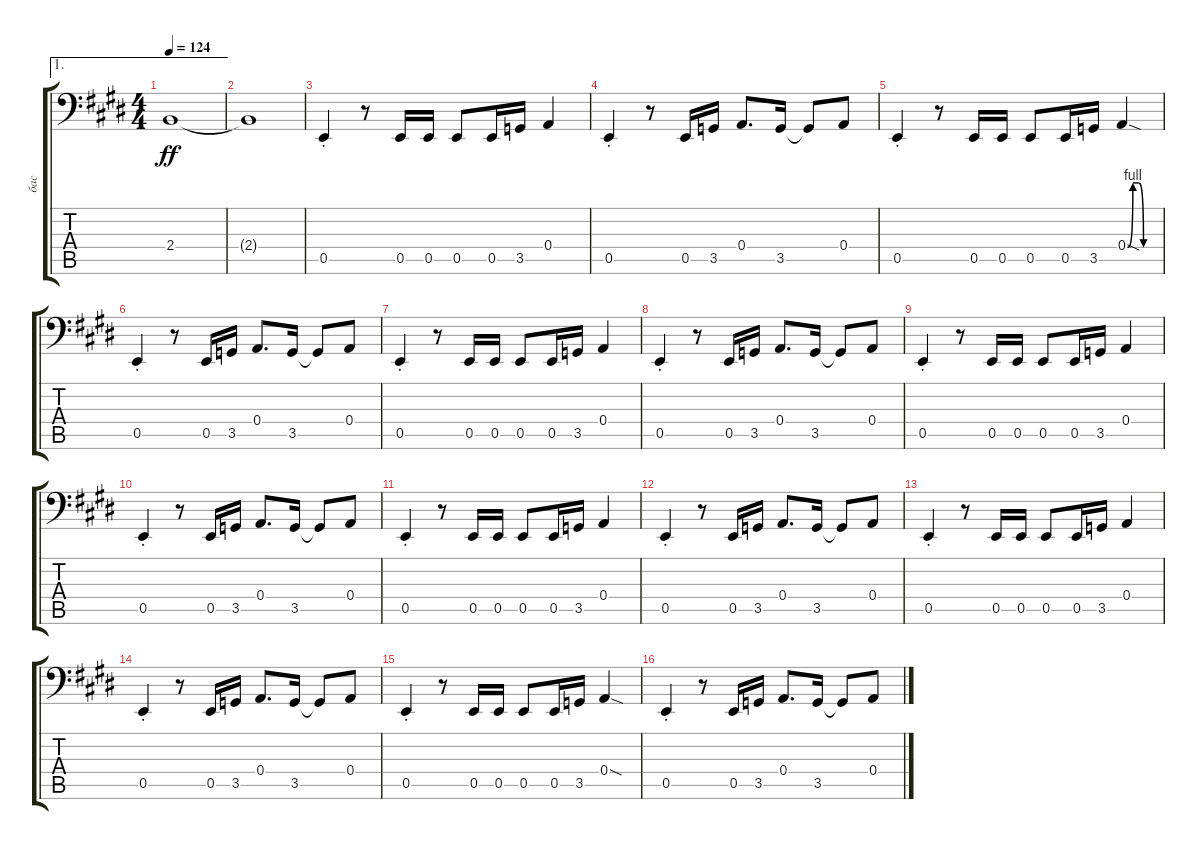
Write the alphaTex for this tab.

\track ("бас" "бас") {instrument electricbassfinger}
\staff {score tabs}
\tuning (C3 G2 D2 A1 E1 B0) {hide}
\ae 1
\ts (4 4)
\tempo 124
\clef f4
\ks e
2.4.1{dy ff} |
2.4{t}.1 |
0.5{st}.4 r.8 0.5.16 0.5.16 0.5.8 0.5.16 3.5.16 0.4.4 |
0.5{st}.4 r.8 0.5.16 3.5.16 0.4.8{d} 3.5.16 3.5{t}.8 0.4.8 |
0.5{st}.4 r.8 0.5.16 0.5.16 0.5.8 0.5.16 3.5.16 0.4{be (custom 0 0 10 4 20 4 30 0 60 0) sod}.4 |
0.5{st}.4 r.8 0.5.16 3.5.16 0.4.8{d} 3.5.16 3.5{t}.8 0.4.8 |
0.5{st}.4 r.8 0.5.16 0.5.16 0.5.8 0.5.16 3.5.16 0.4.4 |
0.5{st}.4 r.8 0.5.16 3.5.16 0.4.8{d} 3.5.16 3.5{t}.8 0.4.8 |
0.5{st}.4 r.8 0.5.16 0.5.16 0.5.8 0.5.16 3.5.16 0.4.4 |
0.5{st}.4 r.8 0.5.16 3.5.16 0.4.8{d} 3.5.16 3.5{t}.8 0.4.8 |
0.5{st}.4 r.8 0.5.16 0.5.16 0.5.8 0.5.16 3.5.16 0.4.4 |
0.5{st}.4 r.8 0.5.16 3.5.16 0.4.8{d} 3.5.16 3.5{t}.8 0.4.8 |
0.5{st}.4 r.8 0.5.16 0.5.16 0.5.8 0.5.16 3.5.16 0.4.4 |
0.5{st}.4 r.8 0.5.16 3.5.16 0.4.8{d} 3.5.16 3.5{t}.8 0.4.8 |
0.5{st}.4 r.8 0.5.16 0.5.16 0.5.8 0.5.16 3.5.16 0.4{sod}.4 |
0.5{st}.4 r.8 0.5.16 3.5.16 0.4.8{d} 3.5.16 3.5{t}.8 0.4.8
